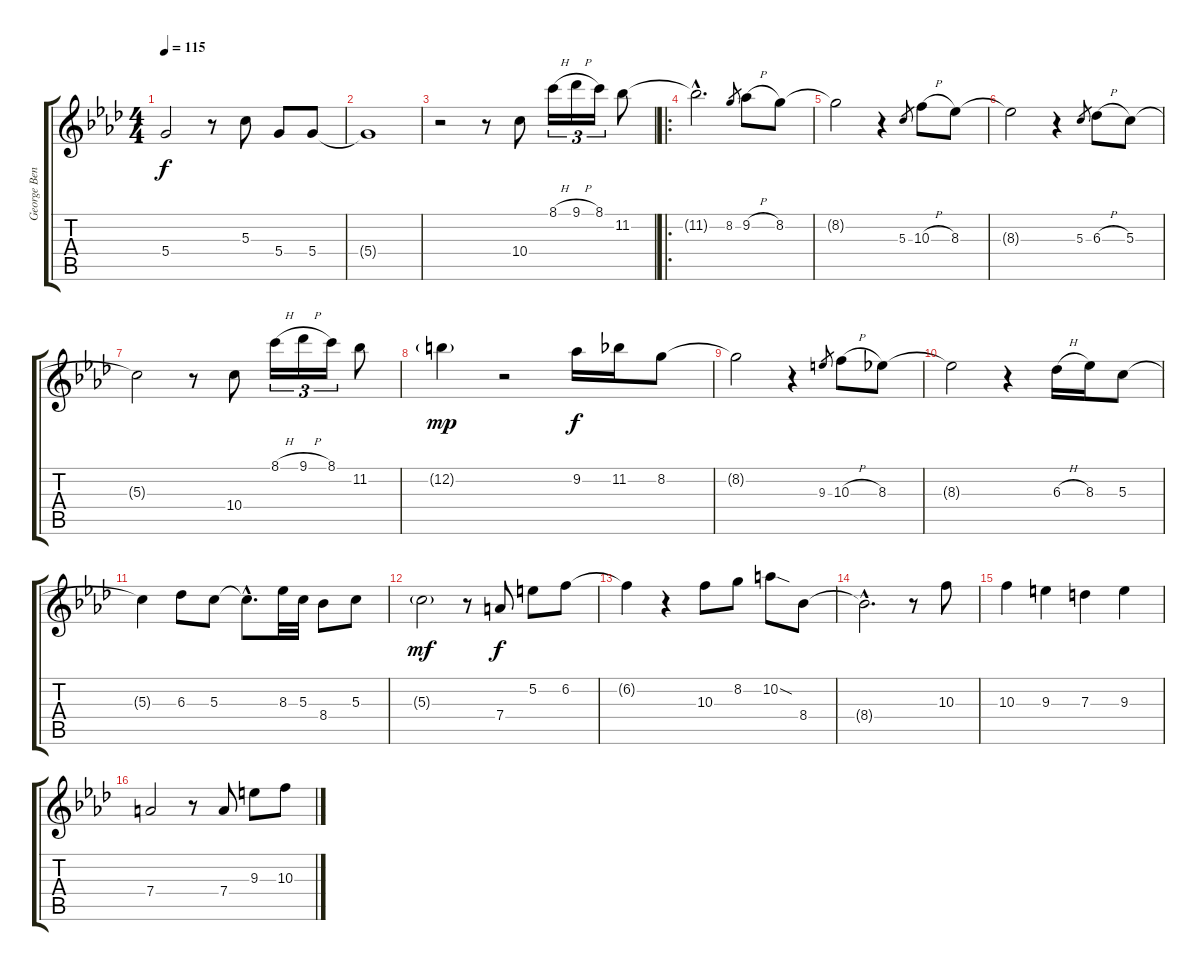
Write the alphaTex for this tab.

\track ("George Benson" "George Ben") {instrument electricguitarjazz}
\staff {score tabs}
\tuning (E4 B3 G3 D3 A2 E2) {hide}
\ts (4 4)
\tempo 115
\clef g2
\ks ab
5.4{t}.2{dy f} r.8 5.3.8 5.4.8 5.4.8 |
5.4{t}.1 |
r.2 r.8{instrument electricguitarjazz} 10.4.8 8.1{h}.16{tu (3 2)} 9.1{h}.16{tu (3 2)} 8.1.16{tu (3 2)} 11.2.8 |
\ro
11.2{hac t}.2{d} 8.2.8{gr} 9.2{h}.8 8.2.8 |
8.2{t}.2 r.4 5.3.8{gr} 10.3{h}.8 8.3.8 |
8.3{t}.2 r.4 5.3.8{gr} 6.3{h}.8 5.3.8 |
5.3{t}.2 r.8 10.4.8 8.1{h}.16{tu (3 2)} 9.1{h}.16{tu (3 2)} 8.1.16{tu (3 2)} 11.2.8 |
12.2{g}.4{dy mp} r.2 9.2.16{dy f} 11.2.16 8.2.8 |
8.2{t}.2 r.4 9.3.8{gr} 10.3{h}.8 8.3.8 |
8.3{t}.2 r.4 6.3{h}.16 8.3.16 5.3.8 |
5.3{t}.4 6.3.8 5.3.8 5.3{hac t}.8{d} 8.3.32 5.3.32 8.4.8 5.3.8 |
5.3{g}.2{dy mf} r.8 7.4.8{dy f} 5.2.8 6.2.8 |
6.2{t}.4 r.4 10.3.8 8.2.8 10.2{sod}.8 8.4.8 |
8.4{hac t}.2{d} r.8 10.3.8 |
10.3.4 9.3.4 7.3.4 9.3.4 |
7.4.2 r.8 7.4.8 9.3.8 10.3.8
